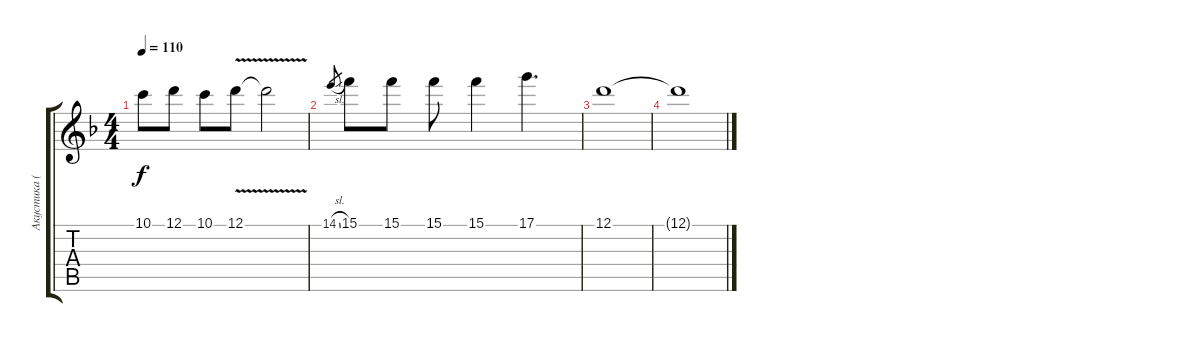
\track ("Акустика (соло)" "Акустика (") {instrument acousticguitarsteel}
\staff {score tabs}
\tuning (D4 A3 F3 C3 G2 C2) {hide}
\ts (4 4)
\tempo 110
\clef g2
\ks dminor
10.1.8{dy f} 12.1.8 10.1.8 12.1{v}.8 12.1{t}.2 |
14.1{sl}.8{gr} 15.1.8 15.1.8 15.1.8 15.1.4 17.1.4{d} |
12.1.1{volume 2} |
12.1{t}.1
